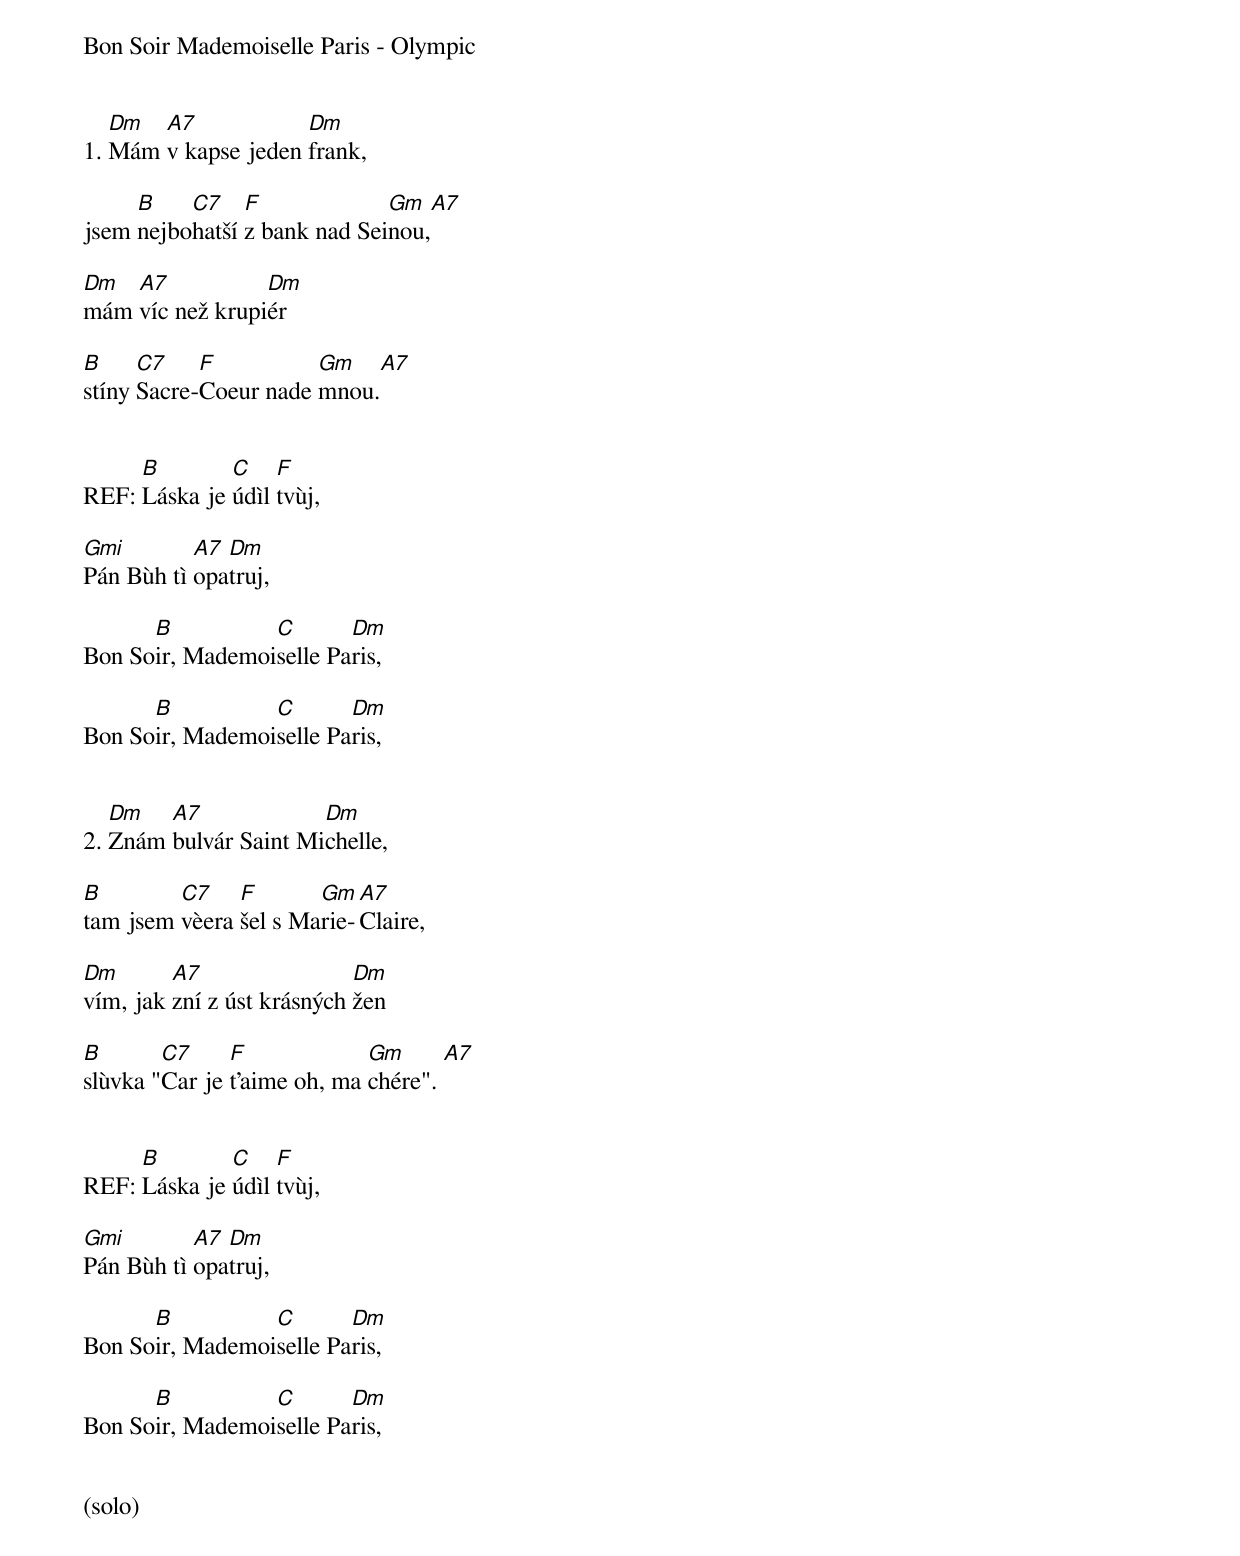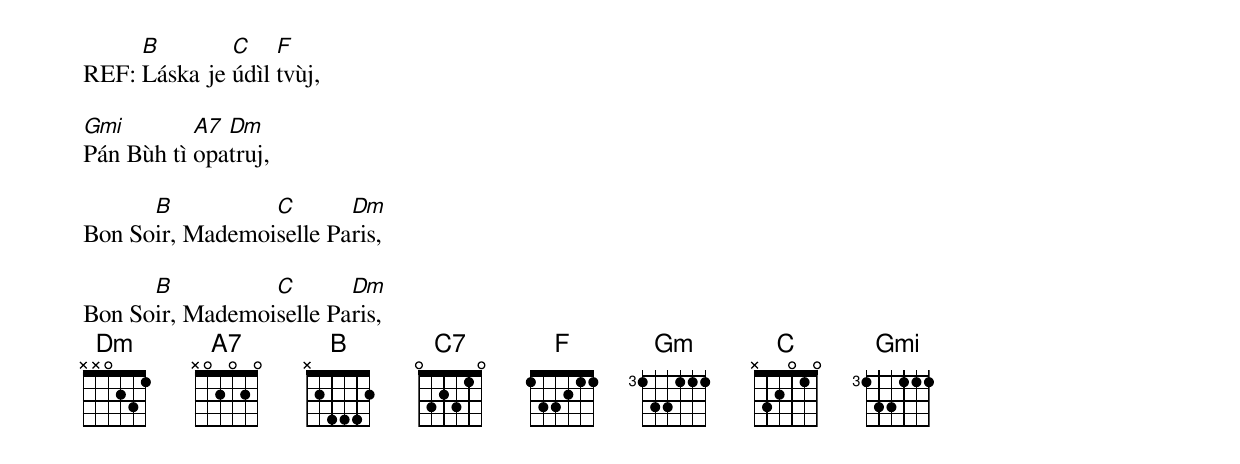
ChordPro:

Bon Soir Mademoiselle Paris - Olympic


1. [Dm]Mám [A7]v kapse jeden [Dm]frank,

jsem [B]nejbo[C7]hatší [F]z bank nad Sei[Gm]nou,[A7]

[Dm]mám [A7]víc než krupi[Dm]ér

[B]stíny [C7]Sacre-[F]Coeur nade [Gm]mnou.[A7]


REF: [B]Láska je [C]údìl [F]tvùj,

[Gmi]Pán Bùh tì [A7]opa[Dm]truj,

Bon So[B]ir, Mademoi[C]selle Pa[Dm]ris,

Bon So[B]ir, Mademoi[C]selle Pa[Dm]ris,


2. [Dm]Znám [A7]bulvár Saint Mi[Dm]chelle,

[B]tam jsem [C7]vèera [F]šel s Ma[Gm]rie-[A7]Claire,

[Dm]vím, jak [A7]zní z úst krásných [Dm]žen

[B]slùvka "[C7]Car je [F]t'aime oh, ma [Gm]chére". [A7]


REF: [B]Láska je [C]údìl [F]tvùj,

[Gmi]Pán Bùh tì [A7]opa[Dm]truj,

Bon So[B]ir, Mademoi[C]selle Pa[Dm]ris,

Bon So[B]ir, Mademoi[C]selle Pa[Dm]ris,


(solo)


REF: [B]Láska je [C]údìl [F]tvùj,

[Gmi]Pán Bùh tì [A7]opa[Dm]truj,

Bon So[B]ir, Mademoi[C]selle Pa[Dm]ris,

Bon So[B]ir, Mademoi[C]selle Pa[Dm]ris,
